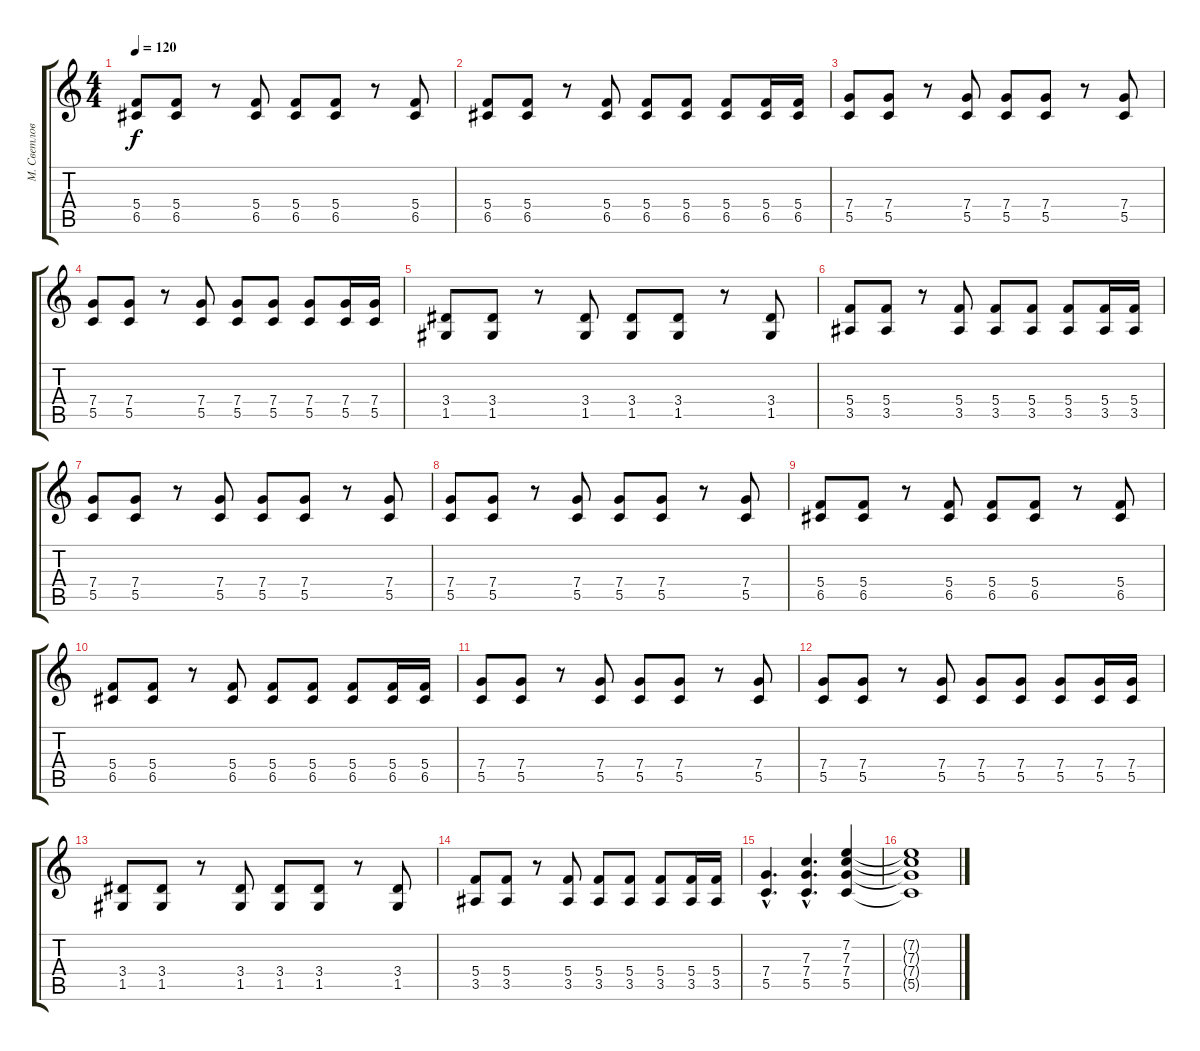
\track ("М. Светлов" "М. Светлов") {instrument electricguitarclean}
\staff {score tabs}
\tuning (D4 A3 F3 C3 G2 D2) {hide}
\ts (4 4)
\tempo 120
\clef g2
\ks c
(5.4 6.5).8{dy f} (5.4 6.5).8 r.8 (5.4 6.5).8 (5.4 6.5).8 (5.4 6.5).8 r.8 (5.4 6.5).8 |
(5.4 6.5).8 (5.4 6.5).8 r.8 (5.4 6.5).8 (5.4 6.5).8 (5.4 6.5).8 (5.4 6.5).8 (5.4 6.5).16 (5.4 6.5).16 |
(7.4 5.5).8 (7.4 5.5).8 r.8 (7.4 5.5).8 (7.4 5.5).8 (7.4 5.5).8 r.8 (7.4 5.5).8 |
(7.4 5.5).8 (7.4 5.5).8 r.8 (7.4 5.5).8 (7.4 5.5).8 (7.4 5.5).8 (7.4 5.5).8 (7.4 5.5).16 (7.4 5.5).16 |
(3.4 1.5).8 (3.4 1.5).8 r.8 (3.4 1.5).8 (3.4 1.5).8 (3.4 1.5).8 r.8 (3.4 1.5).8 |
(5.4 3.5).8 (5.4 3.5).8 r.8 (5.4 3.5).8 (5.4 3.5).8 (5.4 3.5).8 (5.4 3.5).8 (5.4 3.5).16 (5.4 3.5).16 |
(7.4 5.5).8 (7.4 5.5).8 r.8 (7.4 5.5).8 (7.4 5.5).8 (7.4 5.5).8 r.8 (7.4 5.5).8 |
(7.4 5.5).8 (7.4 5.5).8 r.8 (7.4 5.5).8 (7.4 5.5).8 (7.4 5.5).8 r.8 (7.4 5.5).8 |
(5.4 6.5).8 (5.4 6.5).8 r.8 (5.4 6.5).8 (5.4 6.5).8 (5.4 6.5).8 r.8 (5.4 6.5).8 |
(5.4 6.5).8 (5.4 6.5).8 r.8 (5.4 6.5).8 (5.4 6.5).8 (5.4 6.5).8 (5.4 6.5).8 (5.4 6.5).16 (5.4 6.5).16 |
(7.4 5.5).8 (7.4 5.5).8 r.8 (7.4 5.5).8 (7.4 5.5).8 (7.4 5.5).8 r.8 (7.4 5.5).8 |
(7.4 5.5).8 (7.4 5.5).8 r.8 (7.4 5.5).8 (7.4 5.5).8 (7.4 5.5).8 (7.4 5.5).8 (7.4 5.5).16 (7.4 5.5).16 |
(3.4 1.5).8 (3.4 1.5).8 r.8 (3.4 1.5).8 (3.4 1.5).8 (3.4 1.5).8 r.8 (3.4 1.5).8 |
(5.4 3.5).8 (5.4 3.5).8 r.8 (5.4 3.5).8 (5.4 3.5).8 (5.4 3.5).8 (5.4 3.5).8 (5.4 3.5).16 (5.4 3.5).16 |
(7.4{hac} 5.5{hac}).4{d} (7.3{hac} 7.4{hac} 5.5{hac}).4{d} (7.2 7.3 7.4 5.5).4 |
(7.2{t} 7.3{t} 7.4{t} 5.5{t}).1
